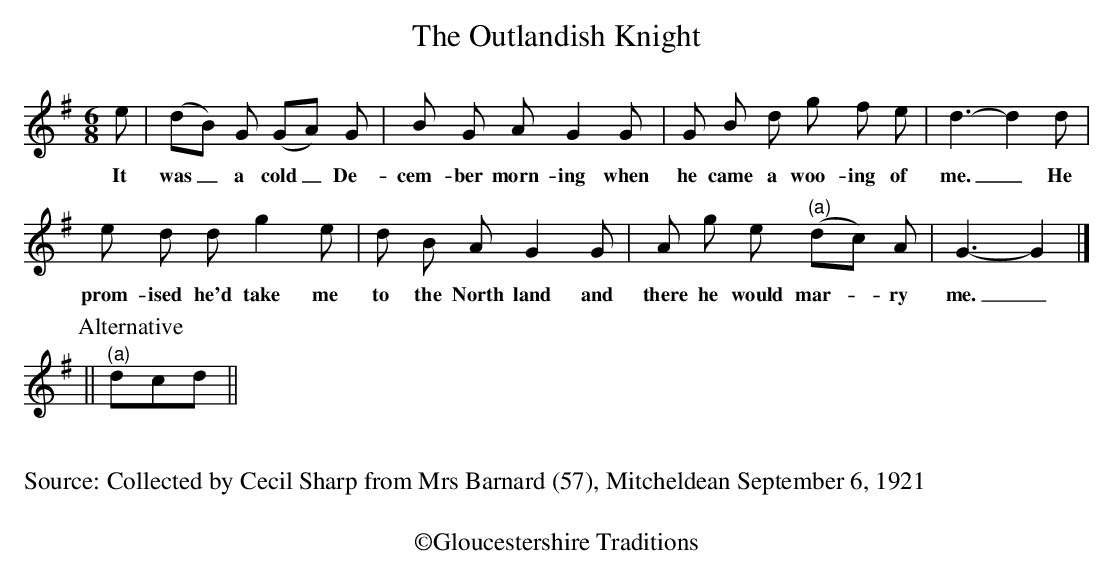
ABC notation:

X:1
T:The Outlandish Knight
M:6/8
L:1/8
K:G
e |(dB) G (GA) G | B G A G2 G | G B d g f e | d3-d2 d |
w:It was_ a cold_ De-cem-ber morn-ing when he came a woo-ing of me._ He
e d d g2 e  | d     B A G2 G |  \
w:prom-ised he'd take me to the North land and
A g e "^(a)"(dc) A| G3-G2 |]
w:there he would mar-_ry me._
[P:Alternative]|| "^(a)" dcd ||
W:
